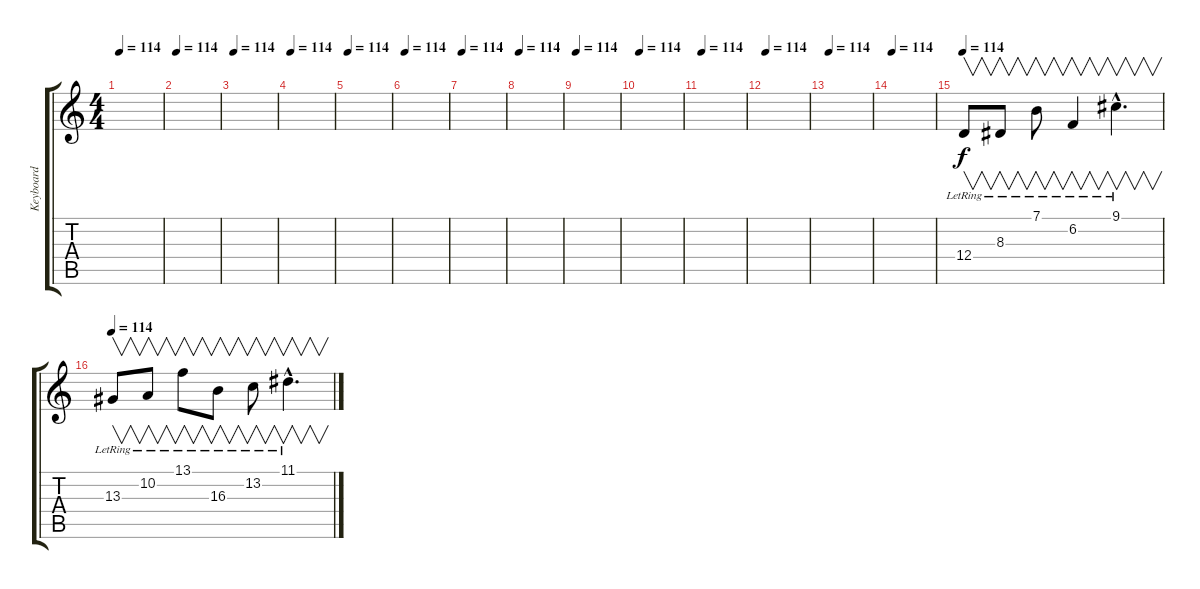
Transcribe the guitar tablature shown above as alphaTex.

\track ("Keyboard" "Keyboard") {instrument stringensemble1}
\staff {score tabs}
\tuning (E4 B3 G3 D3 A2 D2) {hide}
\ts (4 4)
\tempo 114
\clef g2
\ks c
|
\tempo 114
|
\tempo 114
|
\tempo 114
|
\tempo 114
|
\tempo 114
|
\tempo 114
|
\tempo 114
|
\tempo 114
|
\tempo 114
|
\tempo 114
|
\tempo 114
|
\tempo 114
|
\tempo 114
|
\tempo 114
12.4{lr}.8{v volume 10 instrument vibraphone} 8.3{lr}.8{v} 7.1{lr}.8{v} 6.2{lr}.4{v} 9.1{hac lr}.4{v d} |
\tempo 114
13.3{lr}.8{v volume 10 instrument vibraphone} 10.2{lr}.8{v} 13.1{lr}.8{v} 16.3{lr}.8{v} 13.2{lr}.8{v} 11.1{hac lr}.4{v d}
